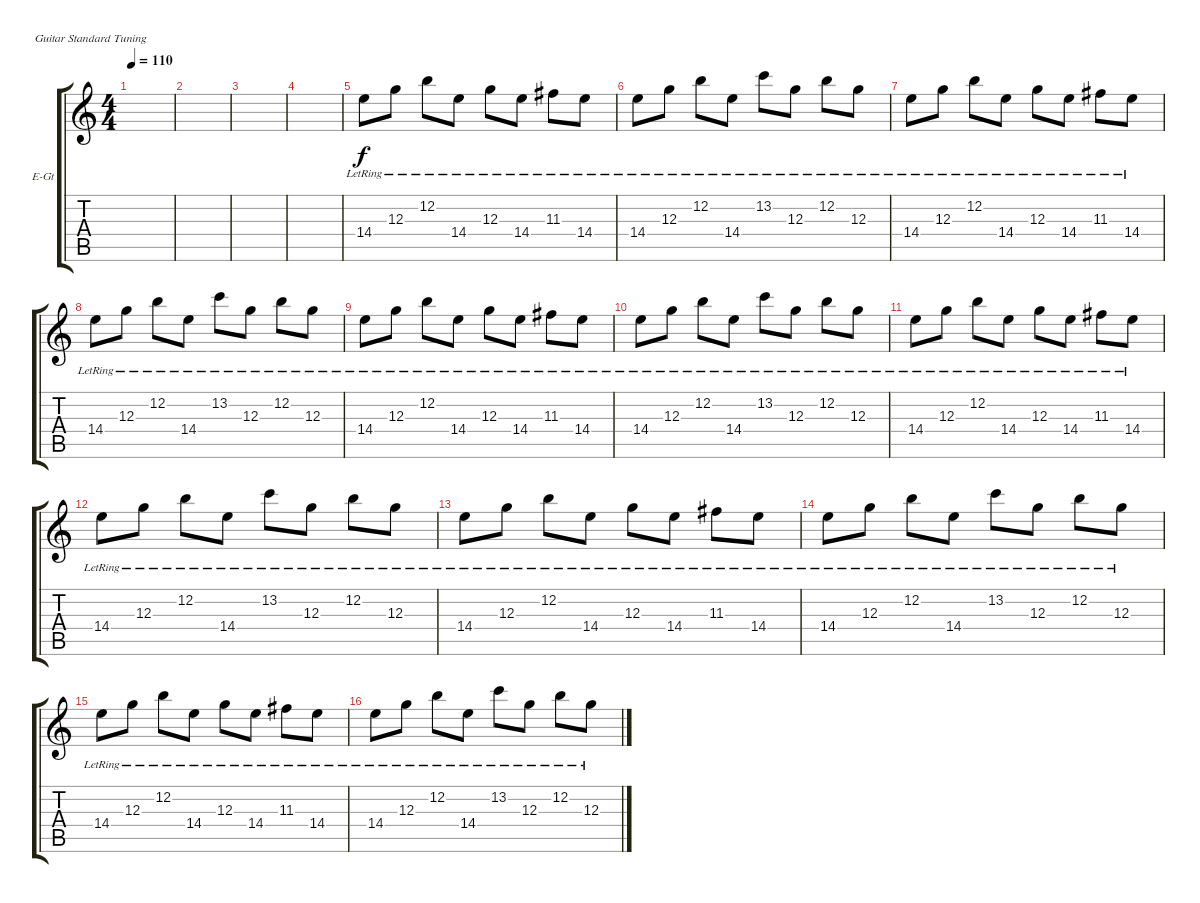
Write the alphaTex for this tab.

\defaultSystemsLayout 4
\bracketExtendMode groupsimilarinstruments
\firstSystemTrackNameOrientation horizontal
\otherSystemsTrackNameOrientation horizontal
\track ("Electric Guitar" "E-Gt") {instrument electricguitarclean}
\staff {score tabs}
\tuning (E4 B3 G3 D3 A2 E2)
\ts (4 4)
\tempo 110
\clef g2
\scale
0.487395
\ks c
|
\scale
0.256303 |
\scale
0.256303 |
|
14.4{lr}.8 12.3{lr}.8 12.2{lr}.8 14.4{lr}.8 12.3{lr}.8 14.4{lr}.8 11.3{lr}.8 14.4{lr}.8 |
14.4{lr}.8 12.3{lr}.8 12.2{lr}.8 14.4{lr}.8 13.2{lr}.8 12.3{lr}.8 12.2{lr}.8 12.3{lr}.8 |
14.4{lr}.8 12.3{lr}.8 12.2{lr}.8 14.4{lr}.8 12.3{lr}.8 14.4{lr}.8 11.3{lr}.8 14.4{lr}.8 |
14.4{lr}.8 12.3{lr}.8 12.2{lr}.8 14.4{lr}.8 13.2{lr}.8 12.3{lr}.8 12.2{lr}.8 12.3{lr}.8 |
14.4{lr}.8 12.3{lr}.8 12.2{lr}.8 14.4{lr}.8 12.3{lr}.8 14.4{lr}.8 11.3{lr}.8 14.4{lr}.8 |
14.4{lr}.8 12.3{lr}.8 12.2{lr}.8 14.4{lr}.8 13.2{lr}.8 12.3{lr}.8 12.2{lr}.8 12.3{lr}.8 |
14.4{lr}.8 12.3{lr}.8 12.2{lr}.8 14.4{lr}.8 12.3{lr}.8 14.4{lr}.8 11.3{lr}.8 14.4{lr}.8 |
14.4{lr}.8 12.3{lr}.8 12.2{lr}.8 14.4{lr}.8 13.2{lr}.8 12.3{lr}.8 12.2{lr}.8 12.3{lr}.8 |
14.4{lr}.8 12.3{lr}.8 12.2{lr}.8 14.4{lr}.8 12.3{lr}.8 14.4{lr}.8 11.3{lr}.8 14.4{lr}.8 |
14.4{lr}.8 12.3{lr}.8 12.2{lr}.8 14.4{lr}.8 13.2{lr}.8 12.3{lr}.8 12.2{lr}.8 12.3{lr}.8 |
14.4{lr}.8 12.3{lr}.8 12.2{lr}.8 14.4{lr}.8 12.3{lr}.8 14.4{lr}.8 11.3{lr}.8 14.4{lr}.8 |
14.4{lr}.8 12.3{lr}.8 12.2{lr}.8 14.4{lr}.8 13.2{lr}.8 12.3{lr}.8 12.2{lr}.8 12.3{lr}.8
